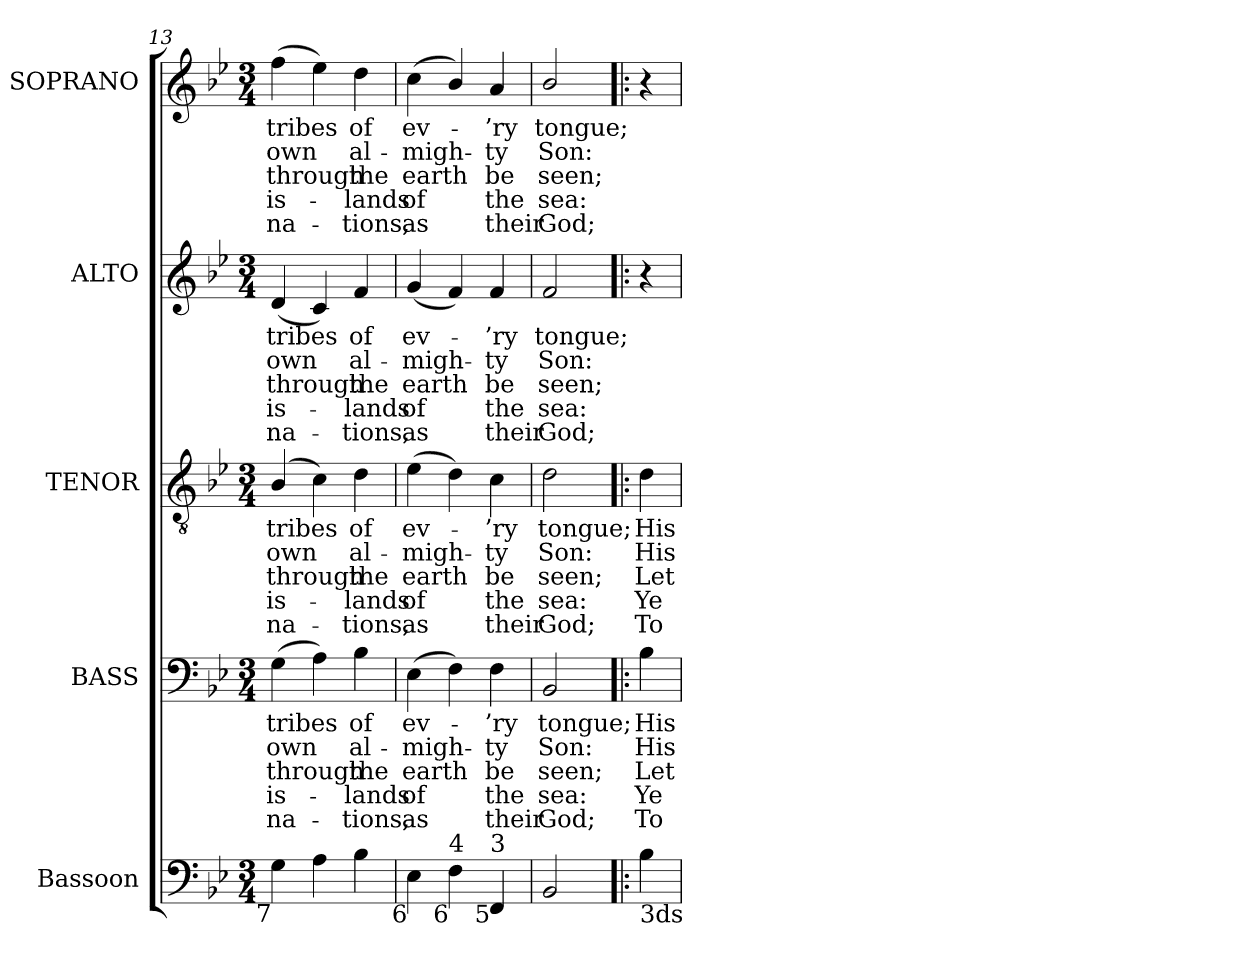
**kern	**kern	**text	**text	**text	**text	**text	**kern	**text	**text	**text	**text	**text	**kern	**text	**text	**text	**text	**text	**kern	**text	**text	**text	**text	**text
*part5	*part4	*part4	*part4	*part4	*part4	*part4	*part3	*part3	*part3	*part3	*part3	*part3	*part2	*part2	*part2	*part2	*part2	*part2	*part1	*part1	*part1	*part1	*part1	*part1
*staff5	*staff4	*staff4	*staff4	*staff4	*staff4	*staff4	*staff3	*staff3	*staff3	*staff3	*staff3	*staff3	*staff2	*staff2	*staff2	*staff2	*staff2	*staff2	*staff1	*staff1	*staff1	*staff1	*staff1	*staff1
*I"Bassoon	*I"BASS	*	*	*	*	*	*I"TENOR	*	*	*	*	*	*I"ALTO	*	*	*	*	*	*I"SOPRANO	*	*	*	*	*
*I'Bsn.	*I'B.	*	*	*	*	*	*I'T.	*	*	*	*	*	*I'A.	*	*	*	*	*	*I'S.	*	*	*	*	*
*clefF4	*clefF4	*	*	*	*	*	*clefGv2	*	*	*	*	*	*clefG2	*	*	*	*	*	*clefG2	*	*	*	*	*
*	*	*	*	*	*	*	*ITrd7c12	*	*	*	*	*	*	*	*	*	*	*	*	*	*	*	*	*
*k[b-e-]	*k[b-e-]	*	*	*	*	*	*k[b-e-]	*	*	*	*	*	*k[b-e-]	*	*	*	*	*	*k[b-e-]	*	*	*	*	*
*B-:	*B-:	*	*	*	*	*	*B-:	*	*	*	*	*	*B-:	*	*	*	*	*	*B-:	*	*	*	*	*
*M3/4	*M3/4	*	*	*	*	*	*M3/4	*	*	*	*	*	*M3/4	*	*	*	*	*	*M3/4	*	*	*	*	*
=13	=13	=13	=13	=13	=13	=13	=13	=13	=13	=13	=13	=13	=13	=13	=13	=13	=13	=13	=13	=13	=13	=13	=13	=13
!	!	!LO:LY:b:color=#000000	!LO:LY:b:color=#000000	!LO:LY:b:color=#000000	!LO:LY:b:color=#000000	!LO:LY:b:color=#000000	!	!	!	!	!	!	!	!	!	!	!	!	!	!	!	!	!	!
!	!	!	!	!	!	!	!	!LO:LY:b:color=#000000	!LO:LY:b:color=#000000	!LO:LY:b:color=#000000	!LO:LY:b:color=#000000	!LO:LY:b:color=#000000	!	!	!	!	!	!	!	!	!	!	!	!
!	!	!	!	!	!	!	!	!	!	!	!	!	!	!LO:LY:b:color=#000000	!LO:LY:b:color=#000000	!LO:LY:b:color=#000000	!LO:LY:b:color=#000000	!LO:LY:b:color=#000000	!	!	!	!	!	!
!LO:TX:b:rj:t=7	!	!	!	!	!	!	!	!	!	!	!	!	!	!	!	!	!	!	!	!	!	!	!	!
!	!	!	!	!	!	!	!	!	!	!	!	!	!	!	!	!	!	!	!	!LO:LY:b:color=#000000	!LO:LY:b:color=#000000	!LO:LY:b:color=#000000	!LO:LY:b:color=#000000	!LO:LY:b:color=#000000
4Gi\	(4Gi\	tribes	own	through	is-	-na-	(4BB-i/	tribes	own	through	is-	-na-	(4di/	tribes	own	through	is-	-na-	(4ffi\	tribes	own	through	is-	-na-
4Ai\	4Ai\)	.	.	.	.	.	4Ci\)	.	.	.	.	.	4ci/)	.	.	.	.	.	4ee-i\)	.	.	.	.	.
!	!	!LO:LY:b:color=#000000	!LO:LY:b:color=#000000	!LO:LY:b:color=#000000	!LO:LY:b:color=#000000	!LO:LY:b:color=#000000	!	!	!	!	!	!	!	!	!	!	!	!	!	!	!	!	!	!
!	!	!	!	!	!	!	!	!LO:LY:b:color=#000000	!LO:LY:b:color=#000000	!LO:LY:b:color=#000000	!LO:LY:b:color=#000000	!LO:LY:b:color=#000000	!	!	!	!	!	!	!	!	!	!	!	!
!	!	!	!	!	!	!	!	!	!	!	!	!	!	!LO:LY:b:color=#000000	!LO:LY:b:color=#000000	!LO:LY:b:color=#000000	!LO:LY:b:color=#000000	!LO:LY:b:color=#000000	!	!	!	!	!	!
!	!	!	!	!	!	!	!	!	!	!	!	!	!	!	!	!	!	!	!	!LO:LY:b:color=#000000	!LO:LY:b:color=#000000	!LO:LY:b:color=#000000	!LO:LY:b:color=#000000	!LO:LY:b:color=#000000
4B-i\	4B-i\	of	al-	-the	lands	tions,	4Di\	of	al-	-the	lands	tions,	4fi/	of	al-	-the	lands	tions,	4ddi\	of	al-	-the	lands	tions,
=14	=14	=14	=14	=14	=14	=14	=14	=14	=14	=14	=14	=14	=14	=14	=14	=14	=14	=14	=14	=14	=14	=14	=14	=14
!	!	!LO:LY:b:color=#000000	!LO:LY:b:color=#000000	!LO:LY:b:color=#000000	!LO:LY:b:color=#000000	!LO:LY:b:color=#000000	!	!	!	!	!	!	!	!	!	!	!	!	!	!	!	!	!	!
!	!	!	!	!	!	!	!	!LO:LY:b:color=#000000	!LO:LY:b:color=#000000	!LO:LY:b:color=#000000	!LO:LY:b:color=#000000	!LO:LY:b:color=#000000	!	!	!	!	!	!	!	!	!	!	!	!
!	!	!	!	!	!	!	!	!	!	!	!	!	!	!LO:LY:b:color=#000000	!LO:LY:b:color=#000000	!LO:LY:b:color=#000000	!LO:LY:b:color=#000000	!LO:LY:b:color=#000000	!	!	!	!	!	!
!LO:TX:b:rj:t=6	!	!	!	!	!	!	!	!	!	!	!	!	!	!	!	!	!	!	!	!	!	!	!	!
!	!	!	!	!	!	!	!	!	!	!	!	!	!	!	!	!	!	!	!	!LO:LY:b:color=#000000	!LO:LY:b:color=#000000	!LO:LY:b:color=#000000	!LO:LY:b:color=#000000	!LO:LY:b:color=#000000
4E-i\	(4E-i\	ev-	-migh-	earth	of	as	(4E-i\	ev-	-migh-	earth	of	as	(4gi/	ev-	-migh-	earth	of	as	(4cci\	ev-	-migh-	earth	of	as
!LO:TX:b:rj:t=6	!	!	!	!	!	!	!	!	!	!	!	!	!	!	!	!	!	!	!	!	!	!	!	!
!LO:TX:t=4	!	!	!	!	!	!	!	!	!	!	!	!	!	!	!	!	!	!	!	!	!	!	!	!
4Fi\	4Fi\)	.	.	.	.	.	4Di\)	.	.	.	.	.	4fi/)	.	.	.	.	.	4b-i/)	.	.	.	.	.
!	!	!LO:LY:b:color=#000000	!LO:LY:b:color=#000000	!LO:LY:b:color=#000000	!LO:LY:b:color=#000000	!LO:LY:b:color=#000000	!	!	!	!	!	!	!	!	!	!	!	!	!	!	!	!	!	!
!	!	!	!	!	!	!	!	!LO:LY:b:color=#000000	!LO:LY:b:color=#000000	!LO:LY:b:color=#000000	!LO:LY:b:color=#000000	!LO:LY:b:color=#000000	!	!	!	!	!	!	!	!	!	!	!	!
!	!	!	!	!	!	!	!	!	!	!	!	!	!	!LO:LY:b:color=#000000	!LO:LY:b:color=#000000	!LO:LY:b:color=#000000	!LO:LY:b:color=#000000	!LO:LY:b:color=#000000	!	!	!	!	!	!
!LO:TX:b:rj:t=5	!	!	!	!	!	!	!	!	!	!	!	!	!	!	!	!	!	!	!	!	!	!	!	!
!LO:TX:t=3	!	!	!	!	!	!	!	!	!	!	!	!	!	!	!	!	!	!	!	!	!	!	!	!
!	!	!	!	!	!	!	!	!	!	!	!	!	!	!	!	!	!	!	!	!LO:LY:b:color=#000000	!LO:LY:b:color=#000000	!LO:LY:b:color=#000000	!LO:LY:b:color=#000000	!LO:LY:b:color=#000000
4FFi/	4Fi\	-’ry	-ty	be	the	their	4Ci\	-’ry	-ty	be	the	their	4fi/	-’ry	-ty	be	the	their	4ai/	-’ry	-ty	be	the	their
=15	=15	=15	=15	=15	=15	=15	=15	=15	=15	=15	=15	=15	=15	=15	=15	=15	=15	=15	=15	=15	=15	=15	=15	=15
!	!	!LO:LY:b:color=#000000	!LO:LY:b:color=#000000	!LO:LY:b:color=#000000	!LO:LY:b:color=#000000	!LO:LY:b:color=#000000	!	!	!	!	!	!	!	!	!	!	!	!	!	!	!	!	!	!
!	!	!	!	!	!	!	!	!LO:LY:b:color=#000000	!LO:LY:b:color=#000000	!LO:LY:b:color=#000000	!LO:LY:b:color=#000000	!LO:LY:b:color=#000000	!	!	!	!	!	!	!	!	!	!	!	!
!	!	!	!	!	!	!	!	!	!	!	!	!	!	!LO:LY:b:color=#000000	!LO:LY:b:color=#000000	!LO:LY:b:color=#000000	!LO:LY:b:color=#000000	!LO:LY:b:color=#000000	!	!	!	!	!	!
!	!	!	!	!	!	!	!	!	!	!	!	!	!	!	!	!	!	!	!	!LO:LY:b:color=#000000	!LO:LY:b:color=#000000	!LO:LY:b:color=#000000	!LO:LY:b:color=#000000	!LO:LY:b:color=#000000
2BB-i/	2BB-i/	tongue;	Son:	seen;	sea:	God;	2Di\	tongue;	Son:	seen;	sea:	God;	2fi/	tongue;	Son:	seen;	sea:	God;	2b-i/	tongue;	Son:	seen;	sea:	God;
!!LO:PB:g=z
=16!|:	=16!|:	=16!|:	=16!|:	=16!|:	=16!|:	=16!|:	=16!|:	=16!|:	=16!|:	=16!|:	=16!|:	=16!|:	=16!|:	=16!|:	=16!|:	=16!|:	=16!|:	=16!|:	=16!|:	=16!|:	=16!|:	=16!|:	=16!|:	=16!|:
!	!	!LO:LY:b:color=#000000	!LO:LY:b:color=#000000	!LO:LY:b:color=#000000	!LO:LY:b:color=#000000	!LO:LY:b:color=#000000	!	!	!	!	!	!	!	!	!	!	!	!	!	!	!	!	!	!
!LO:TX:b:t=3ds	!	!	!	!	!	!	!	!	!	!	!	!	!	!	!	!	!	!	!	!	!	!	!	!
!	!	!	!	!	!	!	!	!LO:LY:b:color=#000000	!LO:LY:b:color=#000000	!LO:LY:b:color=#000000	!LO:LY:b:color=#000000	!LO:LY:b:color=#000000	!	!	!	!	!	!	!	!	!	!	!	!
4B-i\	4B-i\	His	His	Let	Ye	To	4Di\	His	His	Let	Ye	To	4r	.	.	.	.	.	4r	.	.	.	.	.
=	=	=	=	=	=	=	=	=	=	=	=	=	=	=	=	=	=	=	=	=	=	=	=	=
*-	*-	*-	*-	*-	*-	*-	*-	*-	*-	*-	*-	*-	*-	*-	*-	*-	*-	*-	*-	*-	*-	*-	*-	*-
